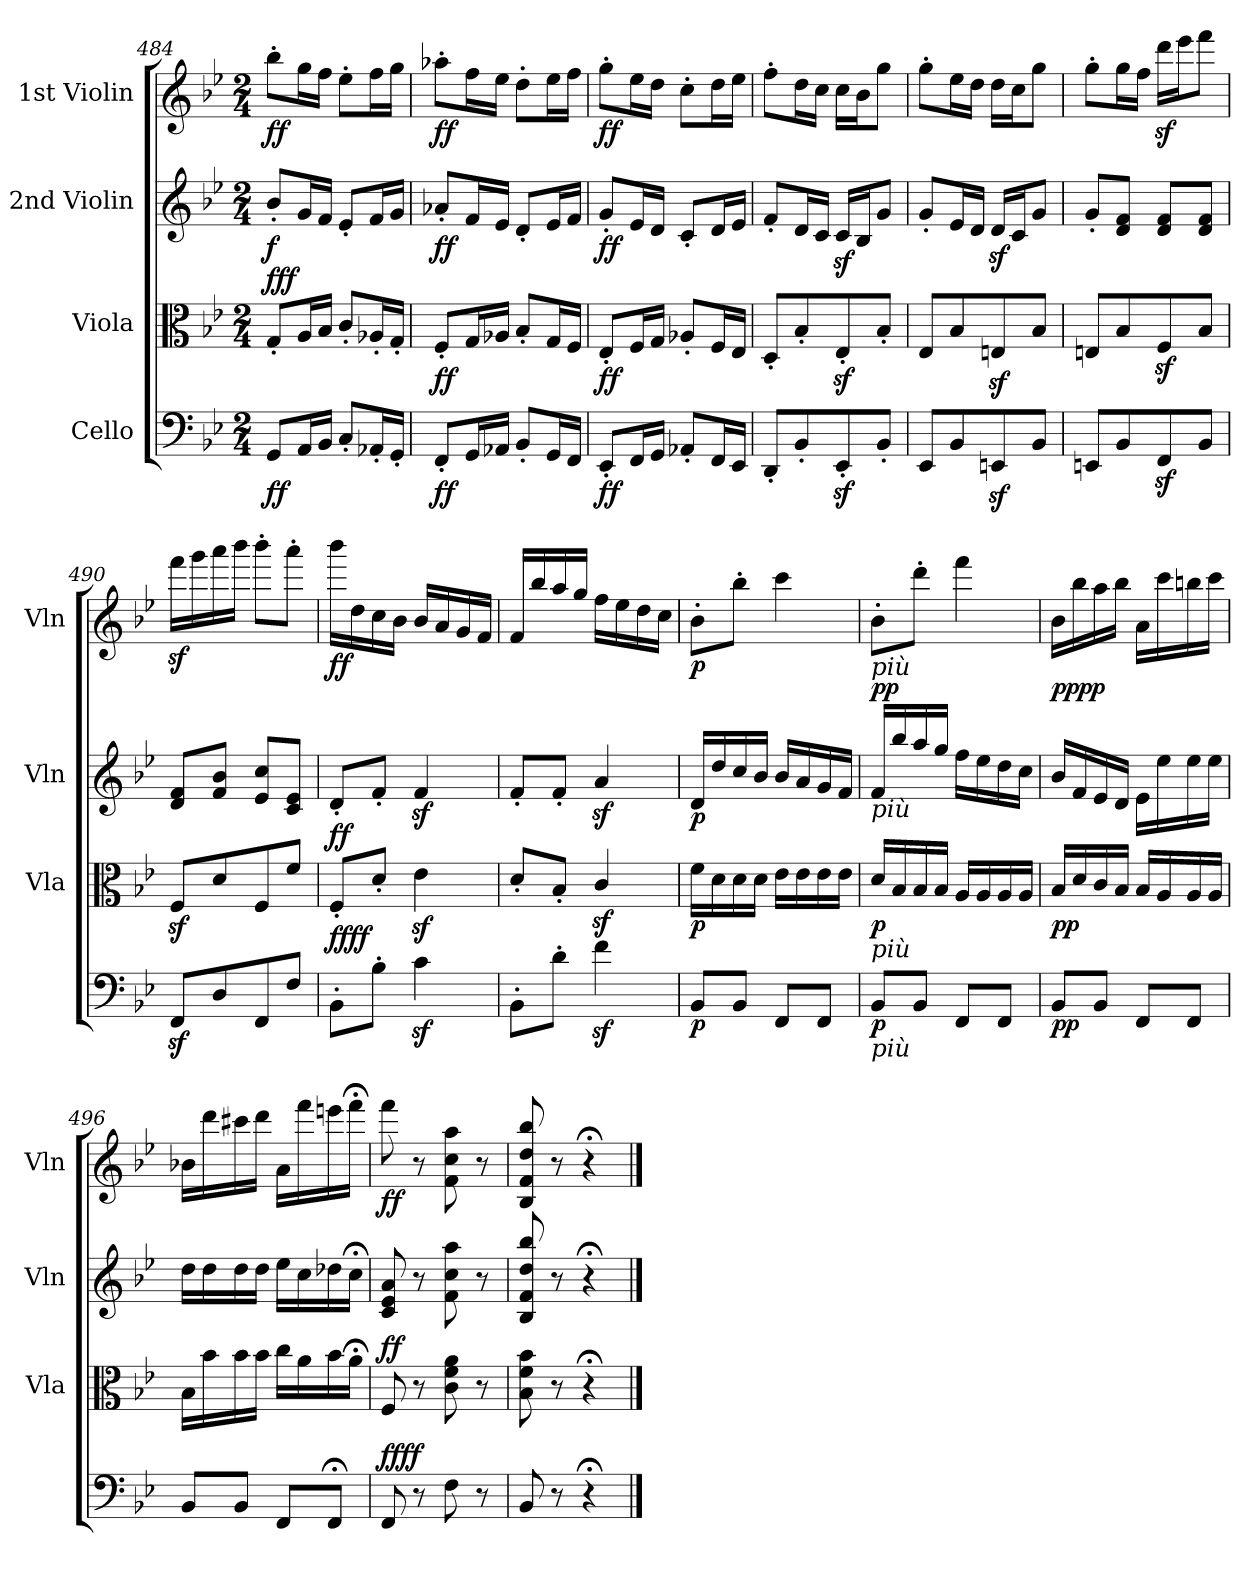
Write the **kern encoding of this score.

**kern	**dynam	**kern	**dynam	**kern	**dynam	**kern	**dynam
*part4	*part4	*part3	*part3	*part2	*part2	*part1	*part1
*staff4	*staff4	*staff3	*staff3	*staff2	*staff2	*staff1	*staff1
*I"Cello	*	*I"Viola	*	*I"2nd Violin	*	*I"1st Violin	*
*	*	*I'Vla	*	*I'Vln	*	*I'Vln	*
*clefF4	*	*clefC3	*	*clefG2	*	*clefG2	*
*k[b-e-]	*	*k[b-e-]	*	*k[b-e-]	*	*k[b-e-]	*
*B-:	*	*B-:	*	*B-:	*	*B-:	*
*M2/4	*	*M2/4	*	*M2/4	*	*M2/4	*
=484	=484	=484	=484	=484	=484	=484	=484
!	!LO:DY:b	!	!	!	!	!	!
!	!LO:DY:n=1:b	!	!LO:DY:b	!	!	!	!
!	!	!	!LO:DY:n=1:b	!	!	!	!
!	!	!	!LO:DY:n=2:a	!	!LO:DY:b	!	!LO:DY:b
!	!	!	!	!	!	!	!LO:DY:n=1:b
8GG/L	f f	8G'/L	f f f	8b-'/L	f	8bb-'\L	f f
16AA/L	.	16A/L	.	16g/L	.	16gg\L	.
16BB-/JJ	.	16B-/JJ	.	16f/JJ	.	16ff\JJ	.
8C'/L	.	8c'/L	.	8e-'/L	.	8ee-'\L	.
16AA-X'/L	.	16A-X'/L	.	16f/L	.	16ff\L	.
16GG'/JJ	.	16G'/JJ	.	16g/JJ	.	16gg\JJ	.
=485	=485	=485	=485	=485	=485	=485	=485
!	!LO:DY:b	!	!	!	!	!	!
!	!LO:DY:n=1:b	!	!LO:DY:b	!	!	!	!
!	!	!	!LO:DY:n=1:b	!	!LO:DY:b	!	!
!	!	!	!	!	!LO:DY:n=1:b	!	!LO:DY:b
!	!	!	!	!	!	!	!LO:DY:n=1:b
8FF'/L	f f	8F'/L	f f	8a-X'/L	f f	8aa-X'\L	f f
16GG/L	.	16G/L	.	16f/L	.	16ff\L	.
16AA-X/JJ	.	16A-X/JJ	.	16e-/JJ	.	16ee-\JJ	.
8BB-'/L	.	8B-'/L	.	8d'/L	.	8dd'\L	.
16GG/L	.	16G/L	.	16e-/L	.	16ee-\L	.
16FF/JJ	.	16F/JJ	.	16f/JJ	.	16ff\JJ	.
=486	=486	=486	=486	=486	=486	=486	=486
!	!LO:DY:b	!	!	!	!	!	!
!	!LO:DY:n=1:b	!	!LO:DY:b	!	!	!	!
!	!	!	!LO:DY:n=1:b	!	!LO:DY:b	!	!
!	!	!	!	!	!LO:DY:n=1:b	!	!LO:DY:b
!	!	!	!	!	!	!	!LO:DY:n=1:b
8EE-'/L	f f	8E-'/L	f f	8g'/L	f f	8gg'\L	f f
16FF/L	.	16F/L	.	16e-/L	.	16ee-\L	.
16GG/JJ	.	16G/JJ	.	16d/JJ	.	16dd\JJ	.
8AA-X'/L	.	8A-X'/L	.	8c'/L	.	8cc'\L	.
16FF/L	.	16F/L	.	16d/L	.	16dd\L	.
16EE-/JJ	.	16E-/JJ	.	16e-/JJ	.	16ee-\JJ	.
=487	=487	=487	=487	=487	=487	=487	=487
8DD'/L	.	8D'/L	.	8f'/L	.	8ff'\L	.
8BB-'/	.	8B-'/	.	16d/L	.	16dd\L	.
.	.	.	.	16c/JJ	.	16cc\JJ	.
8EE-z<'/	.	8E-z<'/	.	16cz>/LL	.	16cc\LL	.
.	.	.	.	16B-/J	.	16b-\J	.
8BB-'/J	.	8B-'/J	.	8g/J	.	8gg\J	.
=488	=488	=488	=488	=488	=488	=488	=488
8EE-/L	.	8E-/L	.	8g'/L	.	8gg'\L	.
8BB-/	.	8B-/	.	16e-/L	.	16ee-\L	.
.	.	.	.	16d/JJ	.	16dd\JJ	.
8EEnz>/	.	8Enz>/	.	16dz>/LL	.	16dd\LL	.
.	.	.	.	16c/J	.	16cc\J	.
8BB-/J	.	8B-/J	.	8g/J	.	8gg\J	.
=489	=489	=489	=489	=489	=489	=489	=489
8EEn/L	.	8En/L	.	8g'/L	.	8gg'\L	.
8BB-/	.	8B-/	.	8d/ 8f/J	.	16gg\L	.
.	.	.	.	.	.	16ff\JJ	.
8FFz>/	.	8Fz>/	.	8d/ 8f/L	.	16dddz<\LL	.
.	.	.	.	.	.	16eee-\J	.
8BB-/J	.	8B-/J	.	8d/ 8f/J	.	8fff\J	.
=490	=490	=490	=490	=490	=490	=490	=490
8FFz>/L	.	8Fz>/L	.	8d/ 8f/L	.	16fffz<\LL	.
.	.	.	.	.	.	16ggg\	.
8D/	.	8d/	.	8f/ 8b-/J	.	16aaa\	.
.	.	.	.	.	.	16bbb-\JJ	.
8FF/	.	8F/	.	8e-/ 8cc/L	.	8bbb-'\L	.
8F/J	.	8f/J	.	8c/ 8e-/J	.	8aaa'\J	.
=491	=491	=491	=491	=491	=491	=491	=491
!	!LO:DY:a	!	!	!	!	!	!
!	!LO:DY:n=1:b	!	!LO:DY:a	!	!	!	!LO:DY:b
8BB-'\L	ff ff	8F'/L	ff	8d'/L	.	16bbb-\LL	ff
.	.	.	.	.	.	16dd\	.
8B-'\J	.	8d'/J	.	8f'/J	.	16cc\	.
.	.	.	.	.	.	16b-\JJ	.
4cz<\	.	4e-z<\	.	4fz</	.	16b-/LL	.
.	.	.	.	.	.	16a/	.
.	.	.	.	.	.	16g/	.
.	.	.	.	.	.	16f/JJ	.
=492	=492	=492	=492	=492	=492	=492	=492
8BB-'\L	.	8d'/L	.	8f'/L	.	16f/LL	.
.	.	.	.	.	.	16bb-/	.
8d'\J	.	8B-'/J	.	8f'/J	.	16aa/	.
.	.	.	.	.	.	16gg/JJ	.
4fz<\	.	4cz</	.	4az</	.	16ff\LL	.
.	.	.	.	.	.	16ee-\	.
.	.	.	.	.	.	16dd\	.
.	.	.	.	.	.	16cc\JJ	.
=493	=493	=493	=493	=493	=493	=493	=493
!	!LO:DY:b	!	!LO:DY:b	!	!LO:DY:b	!	!LO:DY:b
8BB-/L	p	16f\LL	p	16d/LL	p	8b-'\L	p
.	.	16d\	.	16dd/	.	.	.
8BB-/J	.	16d\	.	16cc/	.	8bb-'\J	.
.	.	16d\JJ	.	16b-/JJ	.	.	.
8FF/L	.	16e-\LL	.	16b-/LL	.	4ccc\	.
.	.	16e-\	.	16a/	.	.	.
8FF/J	.	16e-\	.	16g/	.	.	.
.	.	16e-\JJ	.	16f/JJ	.	.	.
=494	=494	=494	=494	=494	=494	=494	=494
!	!	!	!	!	!	!LO:TX:b:i:t=più	!
!	!	!	!	!LO:TX:b:i:t=più	!	!	!
!	!	!LO:TX:b:i:t=più	!	!	!	!	!
!LO:TX:b:i:t=più	!	!	!	!	!	!	!
!	!LO:DY:b	!	!LO:DY:b	!	!LO:DY:b	!	!
!	!	!	!	!	!LO:DY:n=1:a	!	!
8BB-/L	p	16d/LL	p	16f/LL	p p	8b-'\L	.
.	.	16B-/	.	16bb-/	.	.	.
8BB-/J	.	16B-/	.	16aa/	.	8ddd'\J	.
.	.	16B-/JJ	.	16gg/JJ	.	.	.
8FF/L	.	16A/LL	.	16ff\LL	.	4fff\	.
.	.	16A/	.	16ee-\	.	.	.
8FF/J	.	16A/	.	16dd\	.	.	.
.	.	16A/JJ	.	16cc\JJ	.	.	.
=495	=495	=495	=495	=495	=495	=495	=495
!	!LO:DY:b	!	!LO:DY:b	!	!LO:DY:b	!	!
!	!	!	!	!	!LO:DY:n=1:a	!	!
8BB-/L	pp	16B-/LL	pp	16b-/LL	pp pp	16b-\LL	.
.	.	16d/	.	16f/	.	16bb-\	.
8BB-/J	.	16c/	.	16e-/	.	16aa\	.
.	.	16B-/JJ	.	16d/JJ	.	16bb-\JJ	.
8FF/L	.	16B-/LL	.	16e-\LL	.	16a\LL	.
.	.	16A/	.	16ee-\	.	16ccc\	.
8FF/J	.	16A/	.	16ee-\	.	16bbn\	.
.	.	16A/JJ	.	16ee-\JJ	.	16ccc\JJ	.
=496	=496	=496	=496	=496	=496	=496	=496
8BB-/L	.	16B-\LL	.	16dd\LL	.	16b-X\LL	.
.	.	16b-\	.	16dd\	.	16ddd\	.
8BB-/J	.	16b-\	.	16dd\	.	16ccc#X\	.
.	.	16b-\JJ	.	16dd\JJ	.	16ddd\JJ	.
8FF/L	.	16cc\LL	.	16ee-\LL	.	16a\LL	.
.	.	16a\	.	16cc\	.	16fff\	.
8FF;</J	.	16b-\	.	16dd-X\	.	16eeen\	.
.	.	16a;<\JJ	.	16cc;<\JJ	.	16fff;<\JJ	.
=497	=497	=497	=497	=497	=497	=497	=497
!	!LO:DY:b	!	!	!	!	!	!
!	!LO:DY:n=1:a	!	!LO:DY:a	!	!	!	!LO:DY:b
8FF/	ff ff	8F/	ff	8c/ 8e-/ 8a/	.	8fff\	ff
8r	.	8r	.	8r	.	8r	.
8F\	.	8c\ 8f\ 8a\	.	8f\ 8cc\ 8aa\	.	8f\ 8cc\ 8aa\	.
8r	.	8r	.	8r	.	8r	.
=498	=498	=498	=498	=498	=498	=498	=498
8BB-/	.	8B-\ 8f\ 8b-\	.	8B-/ 8f/ 8dd/ 8bb-/	.	8B-/ 8f/ 8dd/ 8bb-/	.
8r	.	8r	.	8r	.	8r	.
4r;<	.	4r;<	.	4r;<	.	4r;<	.
==	==	==	==	==	==	==	==
*-	*-	*-	*-	*-	*-	*-	*-
